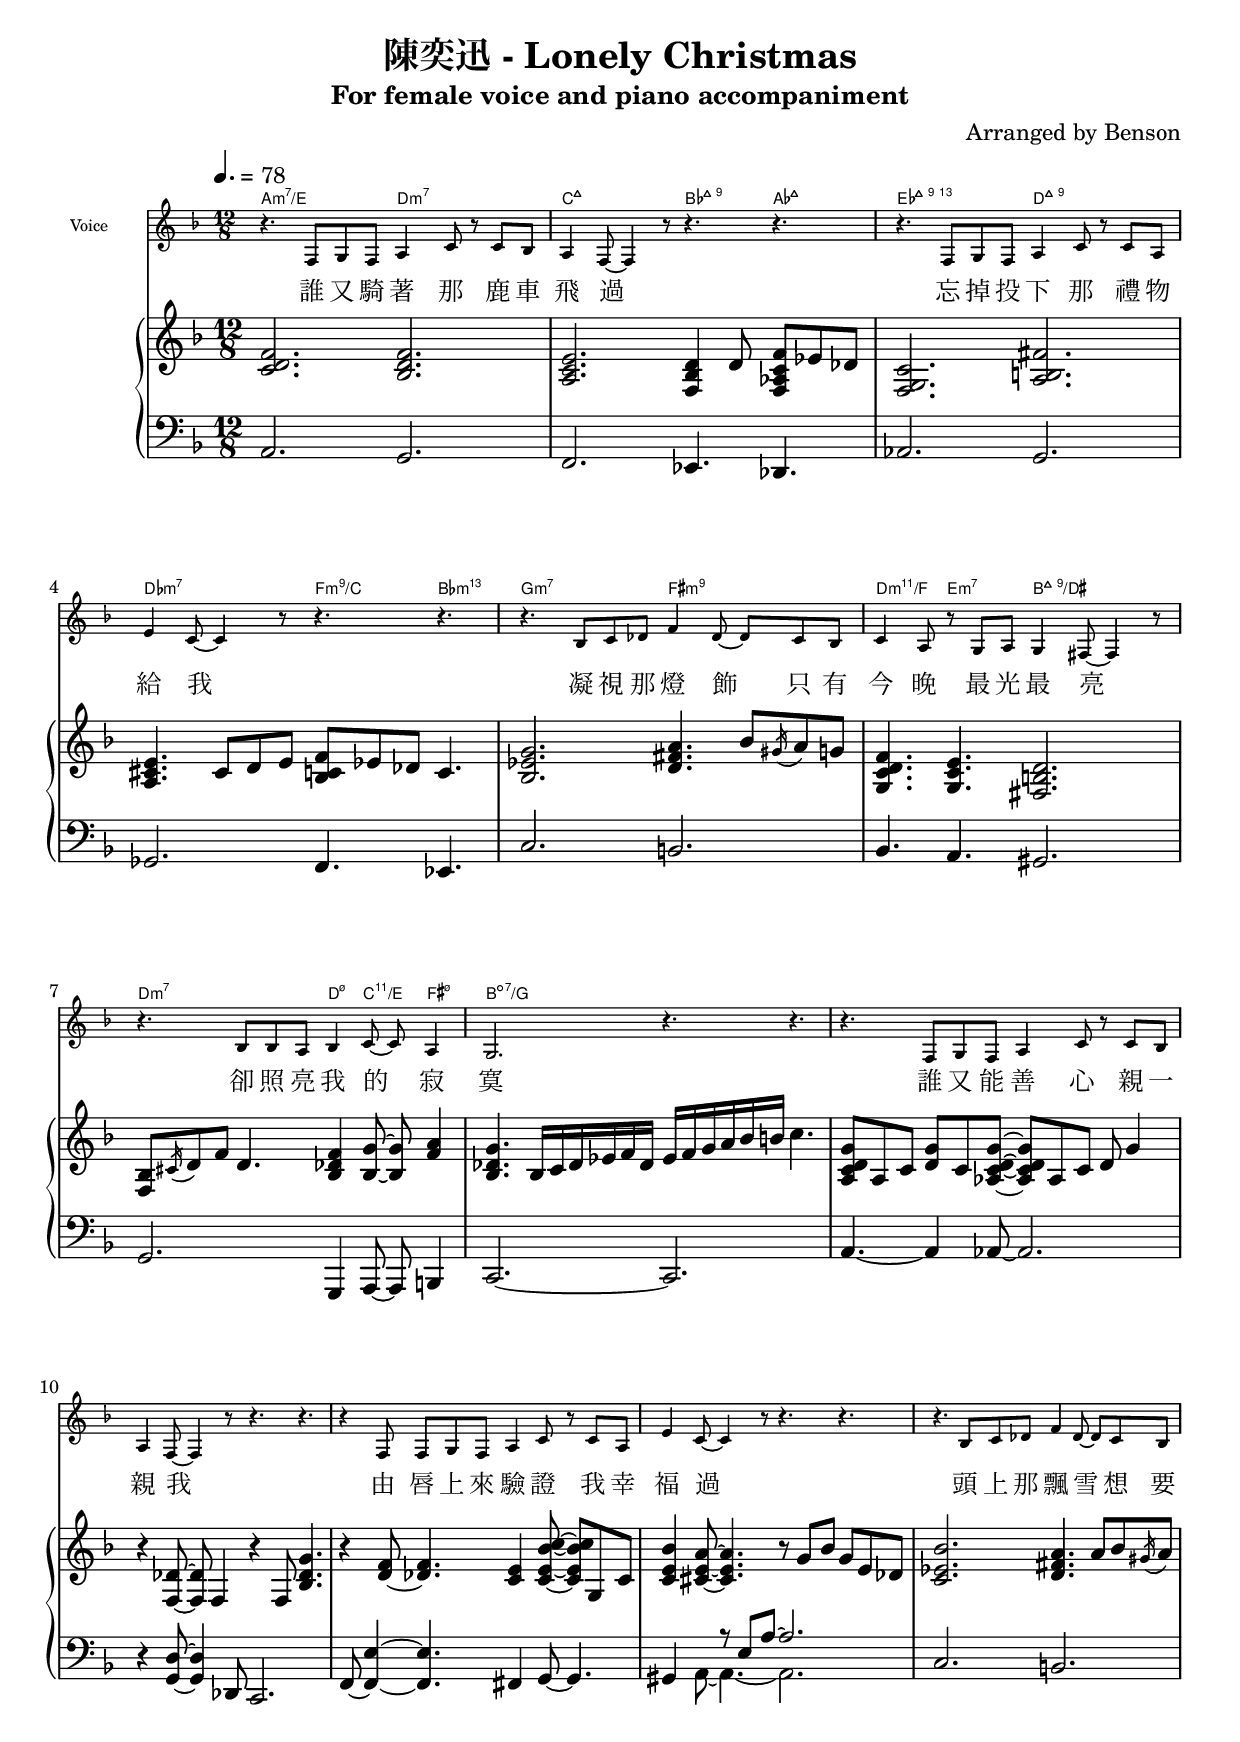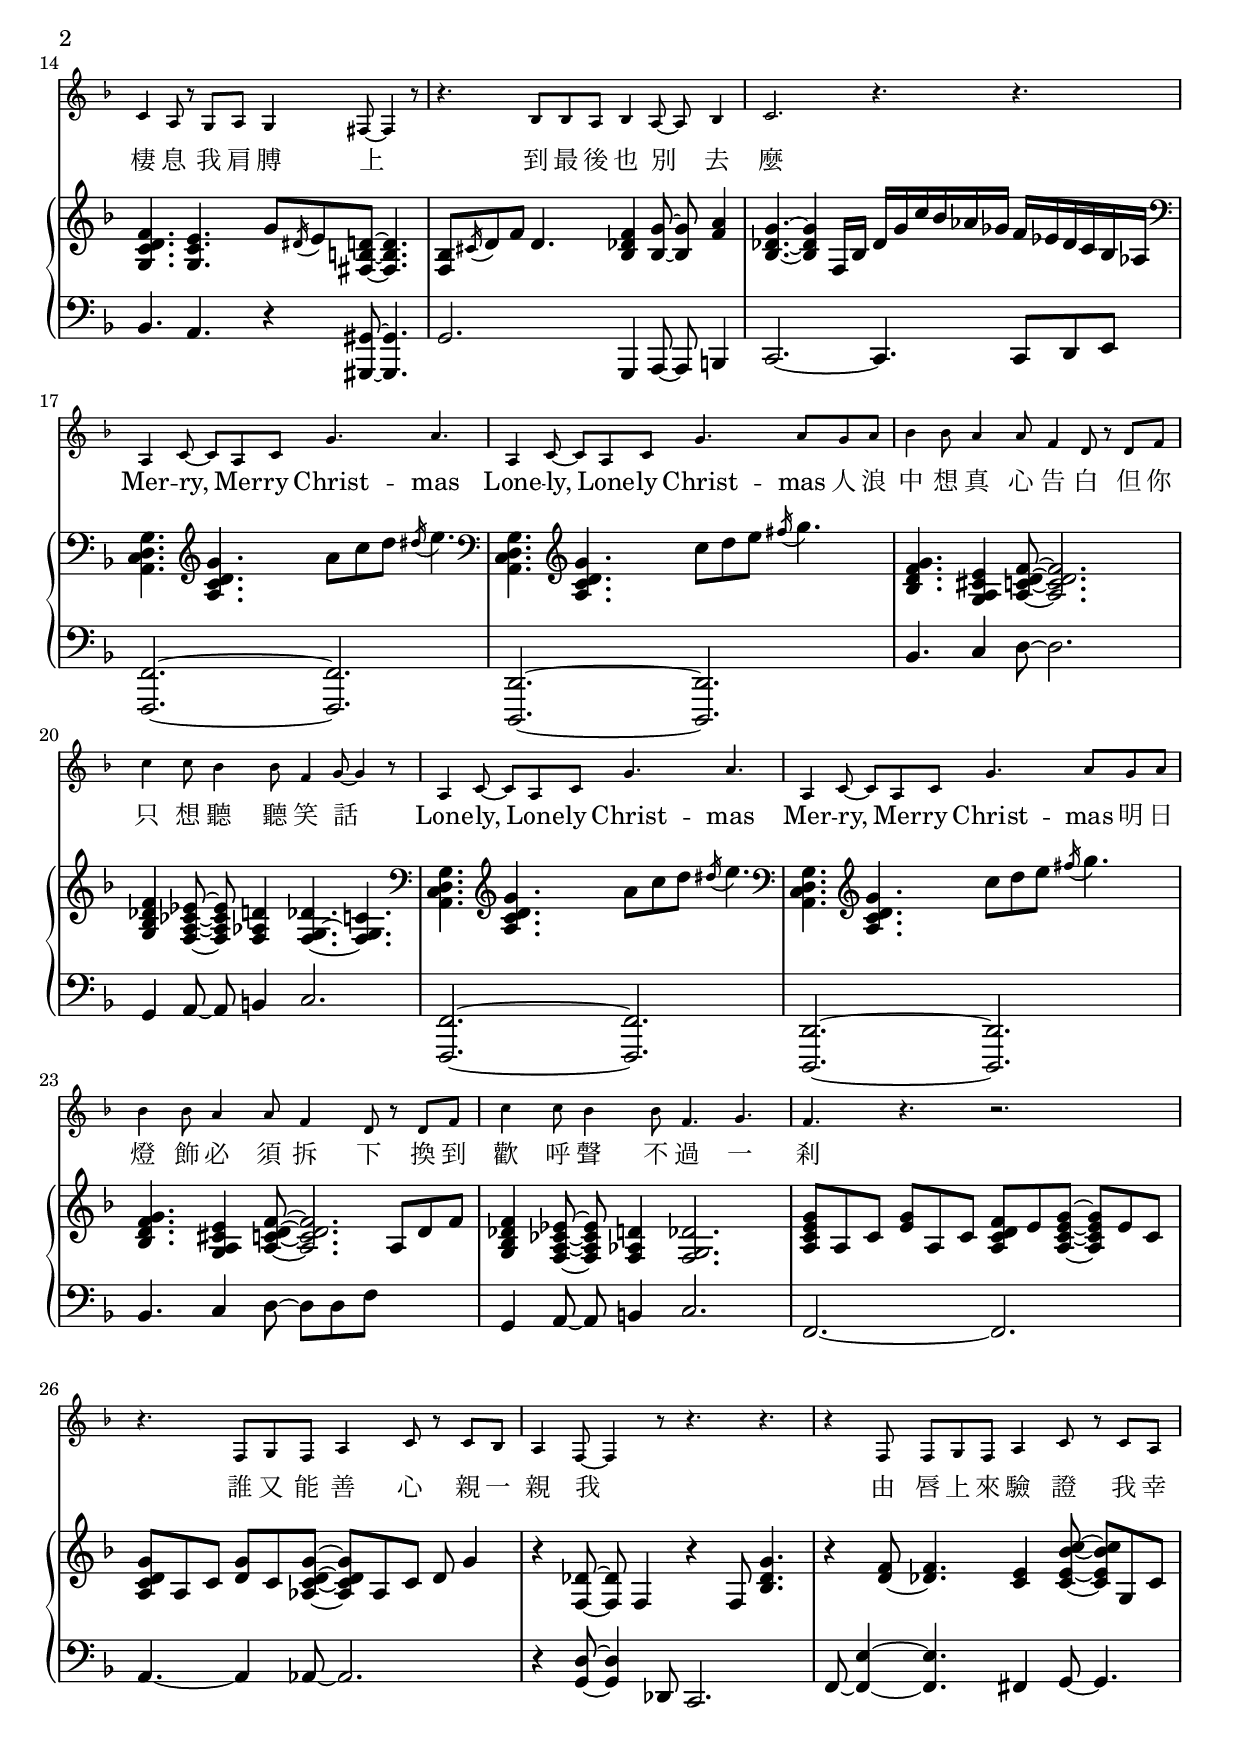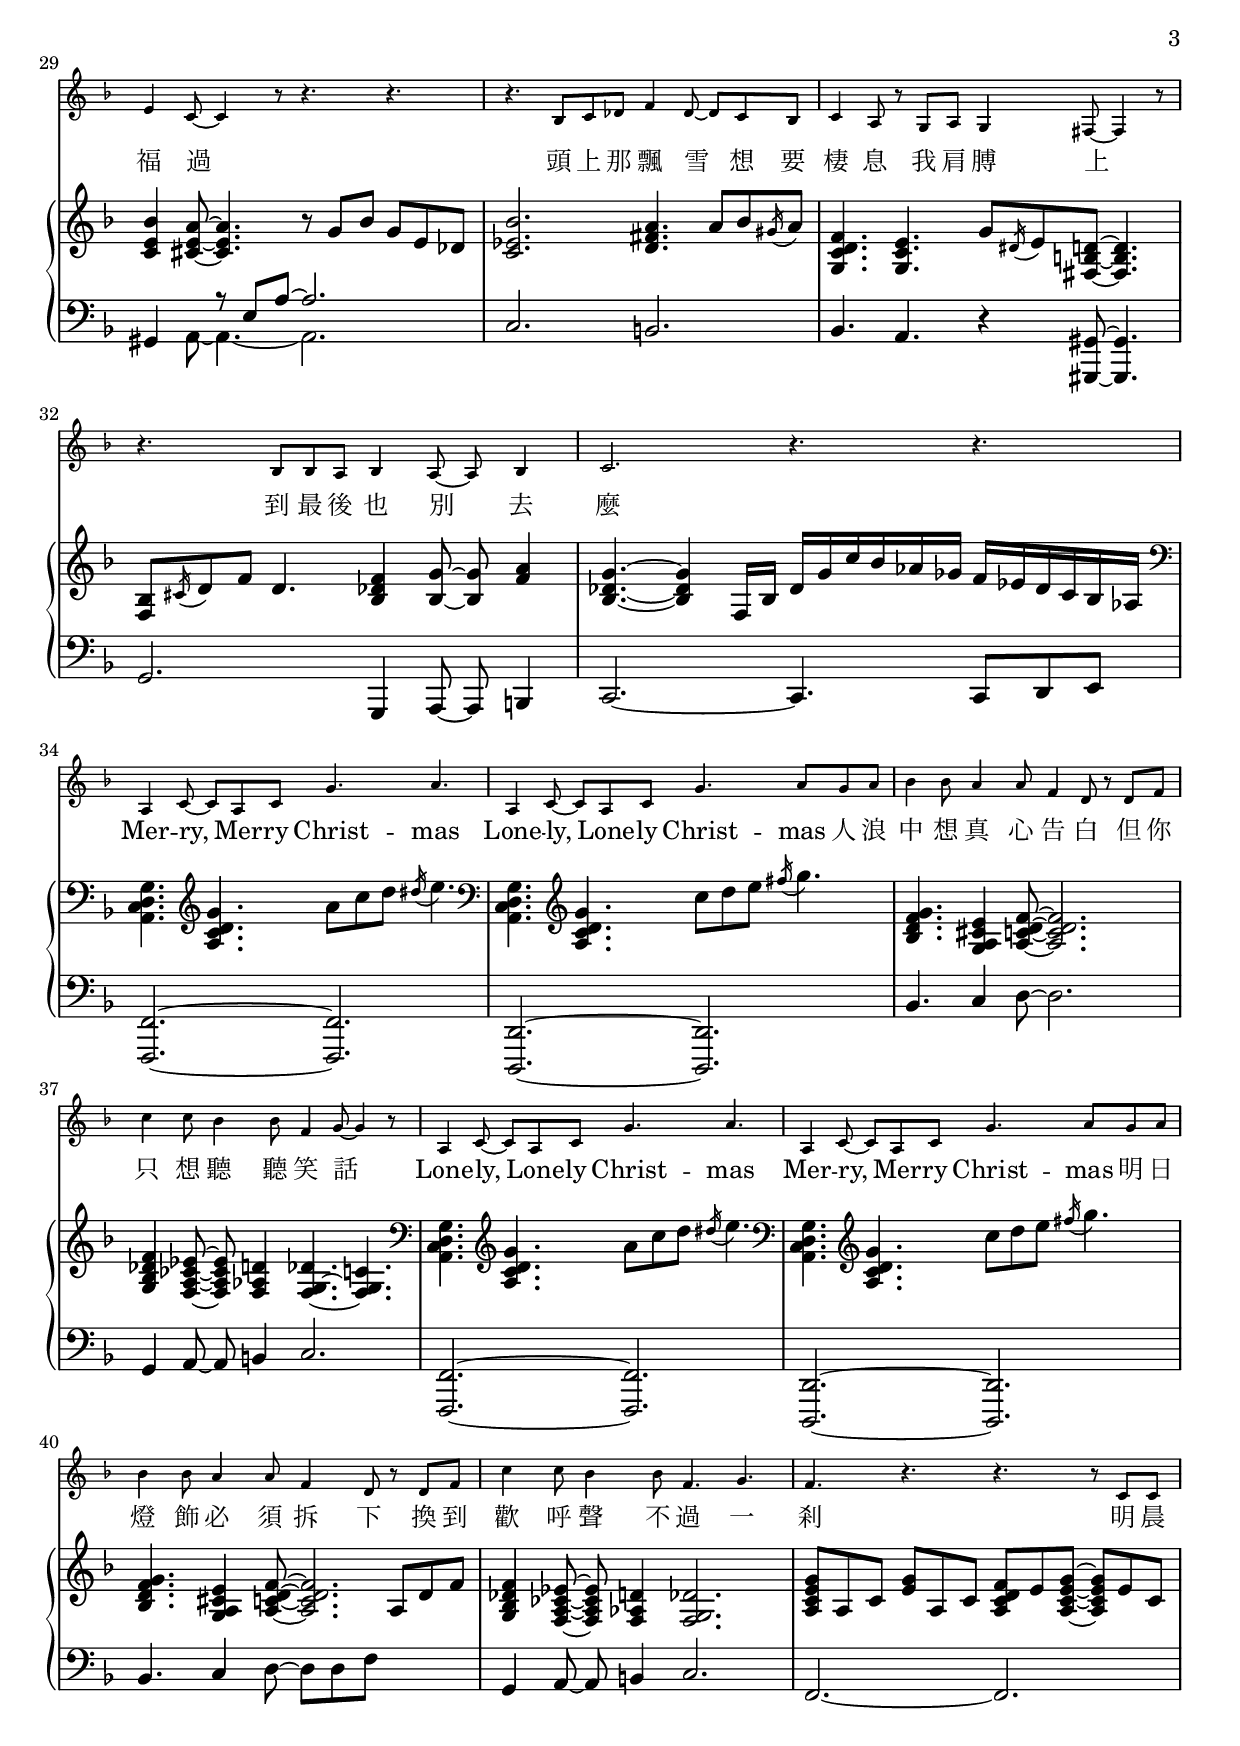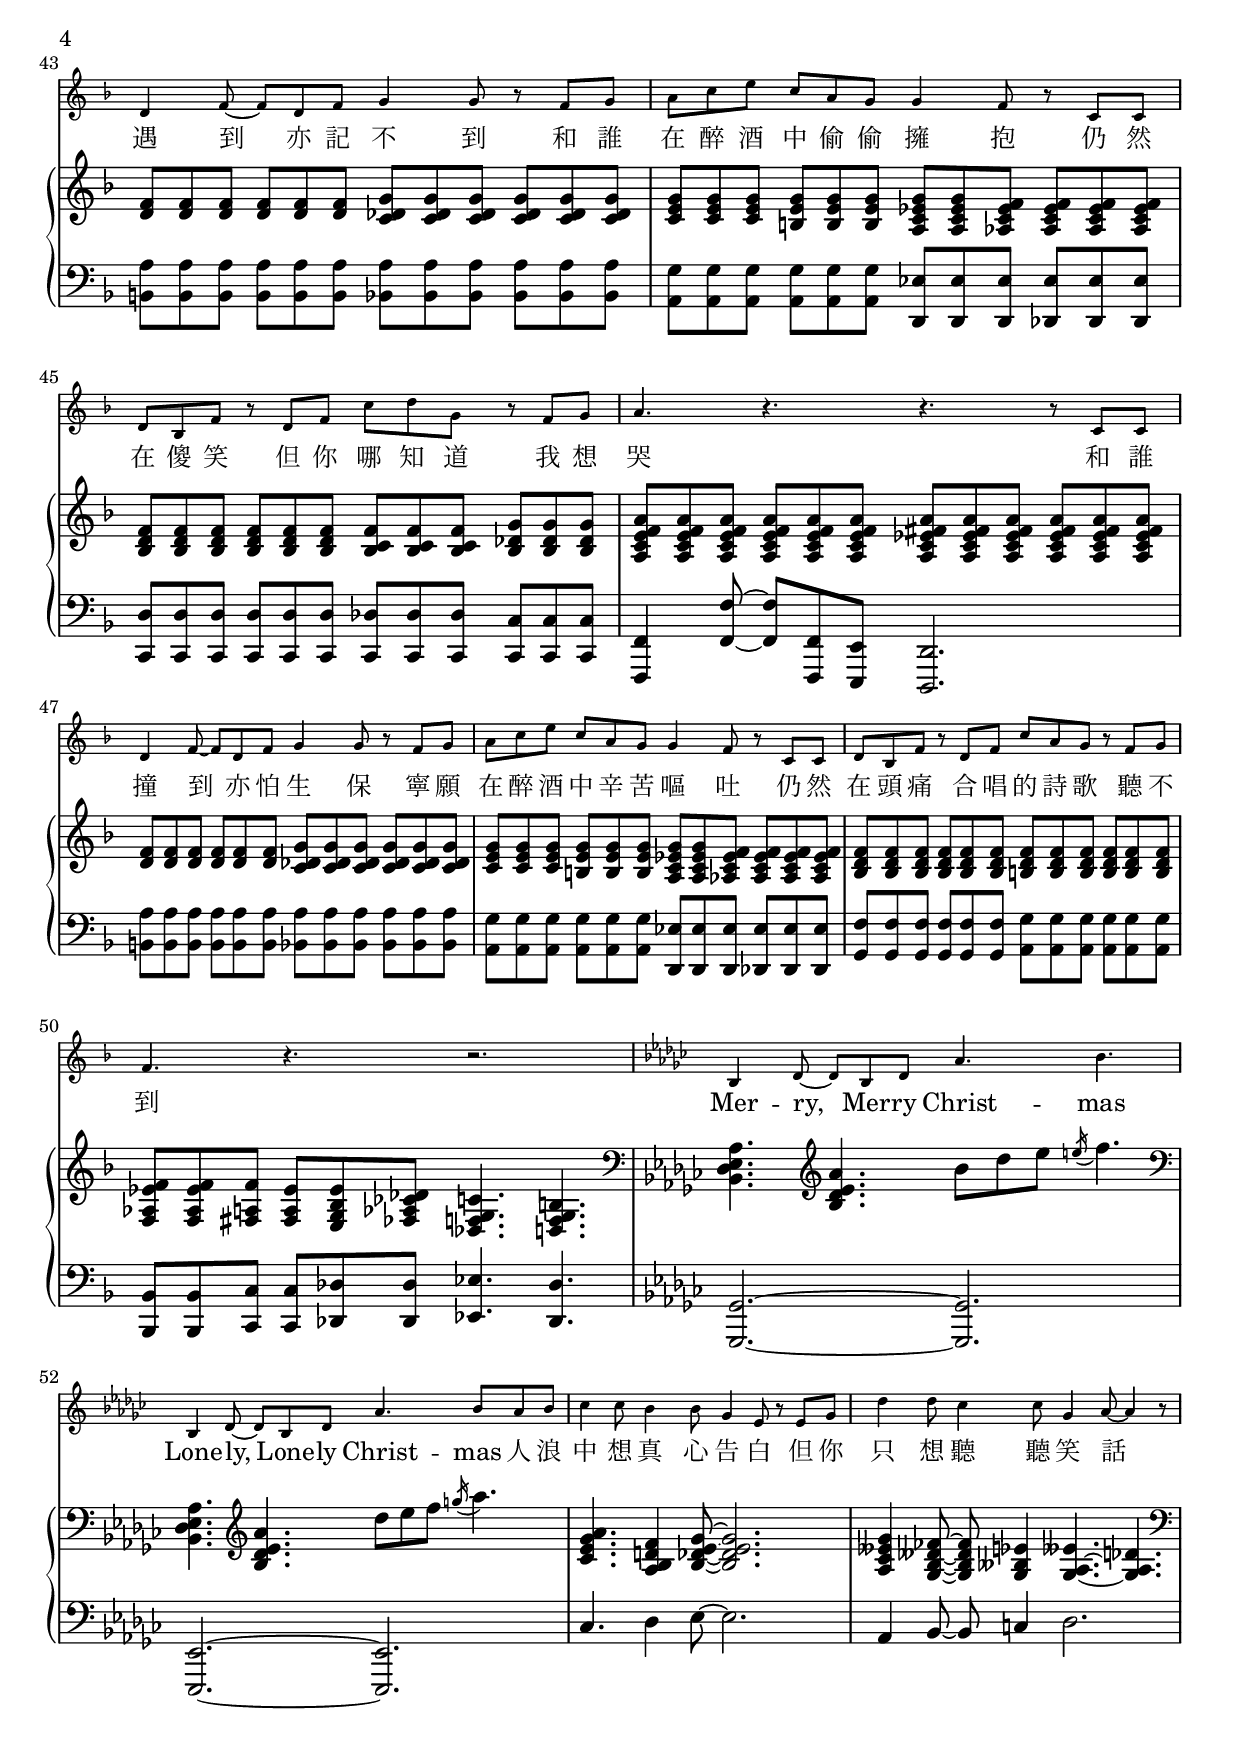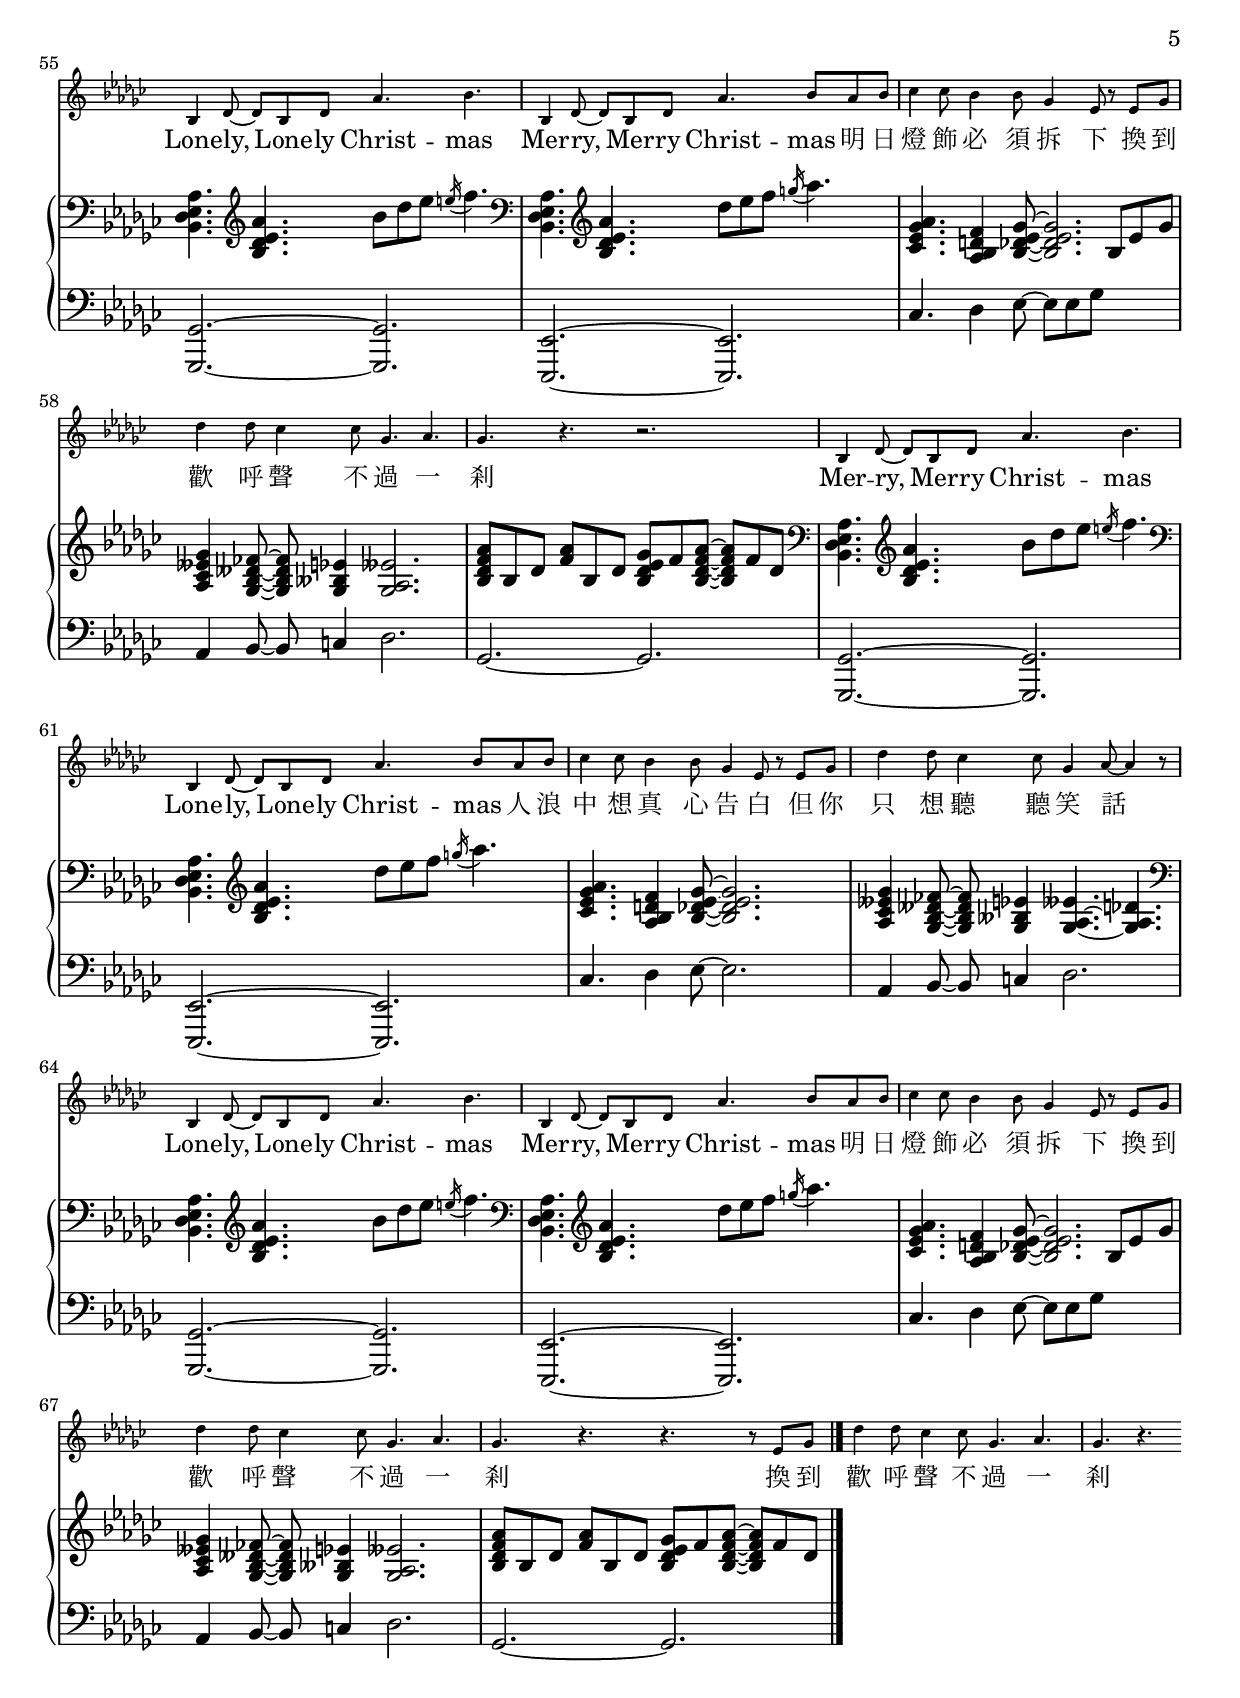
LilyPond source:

\version "2.18.2"

%%%%%%%%%%%%%%%%%%%%%%%%%%%%%%%%%%%%%%%%%%%%%%%%%%%%%%%%%%%%%%%%%%%%%%%%%%%%%%%%%%%%%%%%%%
%%  http://lsr.di.unimi.it/LSR/Item?id=445

%LSR by Jay Anderson.
%modyfied by Simon Albrecht on March 2014.
%=> http://lilypond.1069038.n5.nabble.com/LSR-445-error-td160662.html

#(define (octave-up m t)
 (let* ((octave (1- t))
      (new-note (ly:music-deep-copy m))
      (new-pitch (ly:make-pitch
        octave
        (ly:pitch-notename (ly:music-property m 'pitch))
        (ly:pitch-alteration (ly:music-property m 'pitch)))))
  (set! (ly:music-property new-note 'pitch) new-pitch)
  new-note))

#(define (octavize-chord elements t)
 (cond ((null? elements) elements)
     ((eq? (ly:music-property (car elements) 'name) 'NoteEvent)
       (cons (car elements)
             (cons (octave-up (car elements) t)
                   (octavize-chord (cdr elements) t))))
     (else (cons (car elements) (octavize-chord (cdr elements ) t)))))

#(define (octavize music t)
 (if (eq? (ly:music-property music 'name) 'EventChord)
       (ly:music-set-property! music 'elements (octavize-chord
(ly:music-property music 'elements) t)))
 music)

makeOctaves = #(define-music-function (parser location arg mus) (integer? ly:music?)
 (music-map (lambda (x) (octavize x arg)) (event-chord-wrap! mus)))
%%%%%%%%%%%%%%%%%%%%%%%%%%%%%%%%%%%%%%%%%%%%%%%%%%%%%%%%%%%%%%%%%%%%%%%%%%%%%%%%%%%%%%%%%%


\header {
  title = "陳奕迅 - Lonely Christmas"
  subtitle = "For female voice and piano accompaniment"
  arranger = "Arranged by Benson"
}

lower-melodya = \relative c {
  e2. d c bes4. aes
  ees'2. d des c4. bes
  g'2. fis f4. e dis2.
  d2. d,4 e8~ e fis4 g2.~ g2.
}

upper-melodya = \relative c' {
  \clef treble
  <g' a c>2. <f a c> <e g b> <c f a>4 a'8 <c, ees g c>8 bes' aes
  <c, d g>2. <e fis cis'> <e gis b>4. gis8 a b <f g c>8 bes aes g4.
  <f bes d>2. <a cis e>4. f'8 \acciaccatura dis16 e8 d <d, g a c>4. <d g b> <cis fis a>2.
  <c f>8 \acciaccatura gis'16 a8 c a4. <f aes c>4 <f d'>8~ q <c' e>4 <f, aes d>4.
  f16 g aes bes c aes bes c d e f fis g4.
}

lower-melodya-dash = \relative c {
  e4.~ e4 ees8~ ees2.
  r4 <d a'>8~ q4 aes8 g2.
  c8~ <c b'>4~ q4. cis4 d8~ d4. dis4 << { s8 r8 b' e~ e2. } \\ { e,8~ e4.~ e2. } >>
  g2. fis f4. e r4 <dis dis,>8~ q4.
  d2. d,4 e8~ e fis4 g2.~ g4. g8 a b
}

upper-melodya-dash = \relative c' {
  <e g a d>8 e g <a d> g <ees g a d>~ q ees g a d4
  r4 <c, aes'>8~ q8 c4 r4 c8 <f aes d>4.
  r4 <a c>8~ <aes c>4. <g b>4 <g b f' g>8~ q8 d8 g <g b f'>4 <gis b e>8~ q4. r8 d' f d b aes
  <g bes f'>2. <a cis e>4. e'8 f \acciaccatura dis16 e8 <d, g a c>4. <d g b> d'8 \acciaccatura ais16 b8 <cis, fis a>8~ q4.
  <c f>8 \acciaccatura gis'16 a8 c a4. <f aes c>4 <f d'>8~ q <c' e>4 <f, aes d>4.~ q4
  c16 f aes d g f ees des c bes aes g f ees
}

lower-melodyb = \relative c, {
  <c c'>2.~ q
  <a a'>~ q
  f''4. g4 a8~ a2.
  d,4 e8~ e fis4 g2.
  <c,, c'>2.~ q
  <a a'>~ q
  f''4. g4 a8~ a a c \change Staff = "right" e a c
  \change Staff = "left"
  d,,4 e8~ e fis4 g2. c,2.~ c
}

upper-melodyb = \relative c {
  \clef bass <e g a d>4. \clef treble <e' g a d>4. e'8 g a \acciaccatura ais16 b4.
  \clef bass <e,,, g a d>4. \clef treble <e' g a d>4. g'8 a b \acciaccatura cis16 d4.
  <f,, a c d>4. <d e gis b>4 <e g a c>8~ q2.
  <d f aes c>4 <c e ges bes>8~ q <c ees a>4 <c d aes'>4.~ <c d g>
  \clef bass <e, g a d>4. \clef treble <e' g a d>4. e'8 g a \acciaccatura ais16 b4.
  \clef bass <e,,, g a d>4. \clef treble <e' g a d>4. g'8 a b \acciaccatura cis16 d4.
  <f,, a c d>4. <d e gis b>4 <e g a c>8~ q2.
  <d f aes c>4 <c e ges bes>8~ q <c ees a>4 <c d aes'>2.
  <e g b d>8 e g <b d> e, g <e g a c> b' <e, g b d>8~ q b' g
}

lower-melodyc = \relative c {
  <fis e'>8 q q q q q
  <f e'>8 q q q q q
  <e d'>8 q q q q q
  <a, bes'>8 q q <aes bes'> q q
  <g a'> q q q q q
  <g aes'> q q <g g'> q q
  <c, c'>4 <c' c'>8~ q <c, c'> <b b'>
  <a a'>2.

  <fis'' e'>8 q q q q q
  <f e'>8 q q q q q
  <e d'>8 q q q q q
  <a, bes'>8 q q <aes bes'> q q
  <d c'> q q q q q
  <e d'> q q q q q
  <f, f'> q <g g'> q <aes aes'> q
  <bes bes'>4. <aes aes'>
}

upper-melodyc = \relative c'' {
  <a c>8 q q q q q
  <g aes d>8 q q q q q
  <g b d> q q <fis b d> q q
  <e g bes d> q <ees g bes c> q q q
  <f a c> q q q q q
  <f g c> q q <f aes d> q q
  <e g b c e> q q q q q
  <e g bes cis e> q q q q q

  <a c>8 q q q q q
  <g aes d>8 q q q q q
  <g b d> q q <fis b d> q q
  <e g bes d> q <ees g bes c> q q q
  <f a c> q q q q q
  <fis a c> q q q q q
  <c ees bes' c> q <cis e c'> <cis e bes'> <b d f bes> <ces ees ges aes>
  <aes c d g>4. <a c d fis>
}

upper-midi = \relative c' {
  \set Staff.pedalSustainStyle = #'bracket
  \key c \major
  \clef treble
  \tempo 4. = 78
  \time 12/8
  \upper-melodya
  \upper-melodya-dash
  \upper-melodyb
  \upper-melodya-dash
  \upper-melodyb
  \upper-melodyc
  \key des \major
  \transpose c des { \upper-melodyb }
  \transpose c des { \upper-melodyb }
  \bar "|."
}

lower-midi = \relative c {
  \set Staff.pedalSustainStyle = #'bracket
  \key c \major
  \clef bass
  \time 12/8
  \lower-melodya
  \lower-melodya-dash
  \lower-melodyb
  \lower-melodya-dash
  \lower-melodyb
  \lower-melodyc
  \key des \major
  \transpose c des { \lower-melodyb }
  \transpose c des { \lower-melodyb }
  \bar "|."
}

upper-print = \relative c' {
  \set Staff.pedalSustainStyle = #'bracket
  \key c \major
  \clef treble
  \tempo 4. = 78
  \time 12/8
  \upper-melodya
  \upper-melodya-dash
  \upper-melodyb
  \upper-melodya-dash
  \upper-melodyb
  \upper-melodyc
  \key des \major
  \transpose c des { \upper-melodyb }
  \transpose c des { \upper-melodyb }
  \bar "|."
}

lower-print = \relative c {
  \set Staff.pedalSustainStyle = #'bracket
  \key c \major
  \clef bass
  \time 12/8
  \lower-melodya
  \lower-melodya-dash
  \lower-melodyb
  \lower-melodya-dash
  \lower-melodyb
  \lower-melodyc
  \key des \major
  \transpose c des { \lower-melodyb }
  \transpose c des { \lower-melodyb }
  \bar "|."
}

dynamics = {
  s1
}

guitarchords = \chordmode {
  a2.:m7/e d:m7 c:maj7 bes,4.:maj9 aes,:maj7
  ees2.:maj13 d:maj9 des:m7 f4.:m9/c bes,:m13
  g2.:m7 fis:m9 d4.:m11/f e:m7 b2.:maj9/dis
  d2.:m7 d4:m7.5- c:11/e fis:m7.5- b2.:dim7/g
}

lyricsmain = \lyricmode {
  誰 又 騎 著 那 鹿 車 飛 過
  忘 掉 投 下 那 禮 物 給 我
  凝 視 那 燈 飾 只 有 今 晚 最 光 最 亮
  卻 照 亮 我 的 寂 寞

  誰 又 能 善 心 親 一 親 我
  由 唇 上 來 驗 證 我 幸 福 過
  頭 上 那 飄 雪 想 要 棲 息 我 肩 膊 上
  到 最 後 也 別 去 麼

  Mer -- ry, Mer -- ry Christ -- mas
  Lone -- ly, Lone -- ly Christ -- mas
  人 浪 中 想 真 心 告 白
  但 你 只 想 聽 聽 笑 話
  Lone -- ly, Lone -- ly Christ -- mas
  Mer -- ry, Mer -- ry Christ -- mas
  明 日 燈 飾 必 須 拆 下
  換 到 歡 呼 聲 不 過 一 剎

  誰 又 能 善 心 親 一 親 我
  由 唇 上 來 驗 證 我 幸 福 過
  頭 上 那 飄 雪 想 要 棲 息 我 肩 膊 上
  到 最 後 也 別 去 麼

  Mer -- ry, Mer -- ry Christ -- mas
  Lone -- ly, Lone -- ly Christ -- mas
  人 浪 中 想 真 心 告 白
  但 你 只 想 聽 聽 笑 話
  Lone -- ly, Lone -- ly Christ -- mas
  Mer -- ry, Mer -- ry Christ -- mas
  明 日 燈 飾 必 須 拆 下
  換 到 歡 呼 聲 不 過 一 剎

  明 晨 遇 到 亦 記 不 到 和 誰 在 醉 酒 中 偷 偷 擁 抱
  仍 然 在 傻 笑 但 你 哪 知 道 我 想 哭
  和 誰 撞 到 亦 怕 生 保 寧 願 在 醉 酒 中 辛 苦 嘔 吐
  仍 然 在 頭 痛 合 唱 的 詩 歌 聽 不 到

  Mer -- ry, Mer -- ry Christ -- mas
  Lone -- ly, Lone -- ly Christ -- mas
  人 浪 中 想 真 心 告 白
  但 你 只 想 聽 聽 笑 話
  Lone -- ly, Lone -- ly Christ -- mas
  Mer -- ry, Mer -- ry Christ -- mas
  明 日 燈 飾 必 須 拆 下
  換 到 歡 呼 聲 不 過 一 剎

  Mer -- ry, Mer -- ry Christ -- mas
  Lone -- ly, Lone -- ly Christ -- mas
  人 浪 中 想 真 心 告 白
  但 你 只 想 聽 聽 笑 話
  Lone -- ly, Lone -- ly Christ -- mas
  Mer -- ry, Mer -- ry Christ -- mas
  明 日 燈 飾 必 須 拆 下
  換 到 歡 呼 聲 不 過 一 剎

  換 到 歡 呼 聲 不 過 一 剎
}

melodya = \relative c' {
  r4. c8 d c e4 g8 r g f e4 c8~ c4 r8 r4. r4.
  r4. c8 d c e4 g8 r g e b'4 g8~ g4 r8 r4. r4.
  r4. f8 g aes c4 aes8~ aes g f g4 e8 r d e d4 cis8~ cis4 r8
  r4. f8 f e f4 g8~ g8 e4 d2. r4. r4.
}

melodya-dash = \relative c' {
  r4. c8 d c e4 g8 r g f e4 c8~ c4 r8 r4. r4.
  r4 c8 c d c e4 g8 r g e b'4 g8~ g4 r8 r4. r4.
  r4. f8 g aes c4 aes8~ aes g f g4 e8 r d e d4 cis8~ cis4 r8
  r4. f8 f e f4 e8~ e8 f4 g2. r4. r4.
}

melodyb = \relative c' {
  e4 g8~ g e g d'4. e
  e,4 g8~ g e g d'4. e8 d e
  f4 f8 e4 e8 c4 a8 r
  a c g'4 g8 f4 f8 c4 d8~ d4 r8
  e,4 g8~ g e g d'4. e
  e,4 g8~ g e g d'4. e8 d e
  f4 f8 e4 e8 c4 a8 r
  a c g'4 g8 f4 f8 c4. d c4. r4.
}

melodyc = \relative c'' {
  r4. r8 g g
  a4 c8~ c a c d4 d8 r c d e g b g e d d4 c8 r g g
  a f c' r a c g' a d, r c d e4. r4. r4. r8 g, g
  a4 c8~ c a c d4 d8 r c d e g b g e d d4 c8 r g g
  a f c' r a c g' e d r c d c4. r4. r2.
}

melody-last = \relative c'' {
  r4. r8
  a c g'4 g8 f4 f8 c4. d c4. r4.
}

melody = \relative c' {
  \key c \major
  \clef treble
  \time 12/8
  \melodya
  \melodya-dash
  \melodyb r2.
  \melodya-dash
  \melodyb
  \melodyc
  \key des \major
  \transpose c des { \melodyb r2. }
  \transpose c des { \melodyb }
  \transpose c des { \melody-last }
}

melody-transposed = \transpose c f, { \melody }
upper-midi-transposed = \transpose c f, { \upper-midi }
lower-midi-transposed = \transpose c f, { \lower-midi }
upper-print-transposed = \transpose c f, { \upper-print }
lower-print-transposed = \transpose c f, { \lower-print }

\book {
\score {
  <<
    \new ChordNames {
      \guitarchords
    }
    \new Staff = "melodystaff" <<
      \set Staff.midiInstrument = #"electric guitar (clean)"
      \set Staff.instrumentName = #"Voice"
      \set Staff.midiMinimumVolume = #0.9
      \set Staff.midiMaximumVolume = #1
      \new Voice = "melody" {
        \melody-transposed
      }
      \context Lyrics = "lyrics" { \lyricsto "melody" { \lyricsmain } }
    >>
    \new PianoStaff <<
      \set Staff.midiInstrument = #"acoustic grand"
      \set Staff.instrumentName = #"Piano"
      \new Staff = "right" {
        \set Staff.midiMinimumVolume = #0.1
        \set Staff.midiMaximumVolume = #0.5
        \upper-midi-transposed
      }
      \new Staff = "left" {
        \set Staff.midiMinimumVolume = #0.1
        \set Staff.midiMaximumVolume = #0.5
        \lower-midi-transposed
      }
    >>
  >>
  \midi {
    \context {
      \ChordNameVoice \remove Note_performer
    }
  }
}
}
\book {
\score {
  <<
    \new ChordNames {
      \set chordChanges = ##t
      \guitarchords
    }
    \new Staff = "melodystaff" \with {
      fontSize = #-3
      \override StaffSymbol.staff-space = #(magstep -3)
    }
    <<
      \set Staff.midiInstrument = #"choir aahs"
      \set Staff.instrumentName = #"Voice"
      \new Voice = "melody" {
        \melody-transposed
      }
      \context Lyrics = "lyrics" { \lyricsto "melody" { \lyricsmain } }
    >>
    \new PianoStaff <<
      \set Staff.midiInstrument = #"acoustic grand"
      \set Staff.instrumentName = #"Piano"
      \new Staff = "right" { \upper-print-transposed }
      \new Dynamics = "Dynamics_pf" \dynamics
      \new Staff = "left" { \lower-print-transposed }
    >>
  >>
  \layout {
    \context {
      % add the RemoveEmptyStaffContext that erases rest-only staves
      \Staff \RemoveEmptyStaves
    }
    \context {
      % add the RemoveEmptyStaffContext that erases rest-only staves
      \Dynamics \RemoveEmptyStaves
    }
    \context {
      \Score
      % Remove all-rest staves also in the first system
      \override VerticalAxisGroup.remove-first = ##t
      % If only one non-empty staff in a system exists, still print the starting bar
      \override SystemStartBar.collapse-height = #1
    }
    \context {
      \ChordNames
      \override ChordName #'font-size = #-3
    }
  }
}
}
